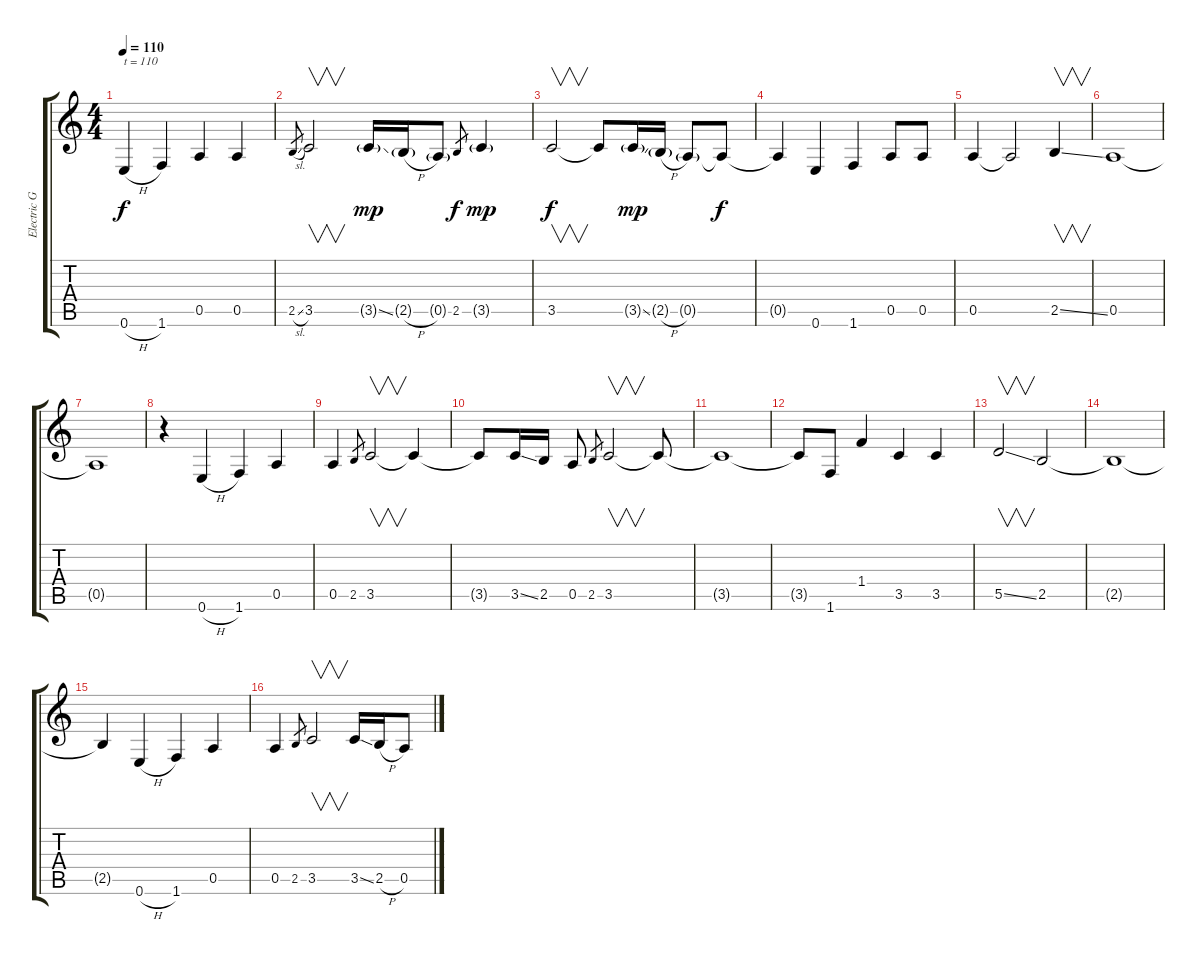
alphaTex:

\track ("Electric Guitar" "Electric G") {instrument electricguitarjazz}
\staff {score tabs}
\tuning (E4 Db4 A3 E3 A2 E2) {hide}
\ts (4 4)
\tempo 110
\clef g2
\ks c
0.6{h}.4{txt "t = 110" dy f instrument electricguitarjazz} 1.6.4 0.5.4 0.5.4 |
2.5{sl}.8{gr} 3.5.2{v} 3.5{ss g}.16{dy mp} 2.5{h g}.16 0.5{g}.8 2.5.8{gr dy f} 3.5{g}.4{dy mp} |
3.5.2{v dy f} 3.5{t}.8 3.5{ss g}.16{dy mp} 2.5{h g}.16 0.5{g}.8 0.5{t}.8{dy f} |
0.5{t}.4 0.6.4 1.6.4 0.5.8 0.5.8 |
0.5.4 0.5{t}.2 2.5{ss}.4{v} |
0.5.1 |
0.5{t}.1 |
r.4 0.6{h}.4 1.6.4 0.5.4 |
0.5.4 2.5.8{gr} 3.5.2{v} 3.5{t}.4 |
3.5{t}.8 3.5{ss}.16 2.5.16 0.5.8 2.5.8{gr} 3.5.2{v} 3.5{t}.8 |
3.5{t}.1 |
3.5{t}.8 1.6.8 1.4.4 3.5.4 3.5.4 |
5.5{ss}.2{v} 2.5.2 |
2.5{t}.1 |
2.5{t}.4 0.6{h}.4 1.6.4 0.5.4 |
0.5.4 2.5.8{gr} 3.5.2{v} 3.5{ss}.16 2.5{h}.16 0.5.8
